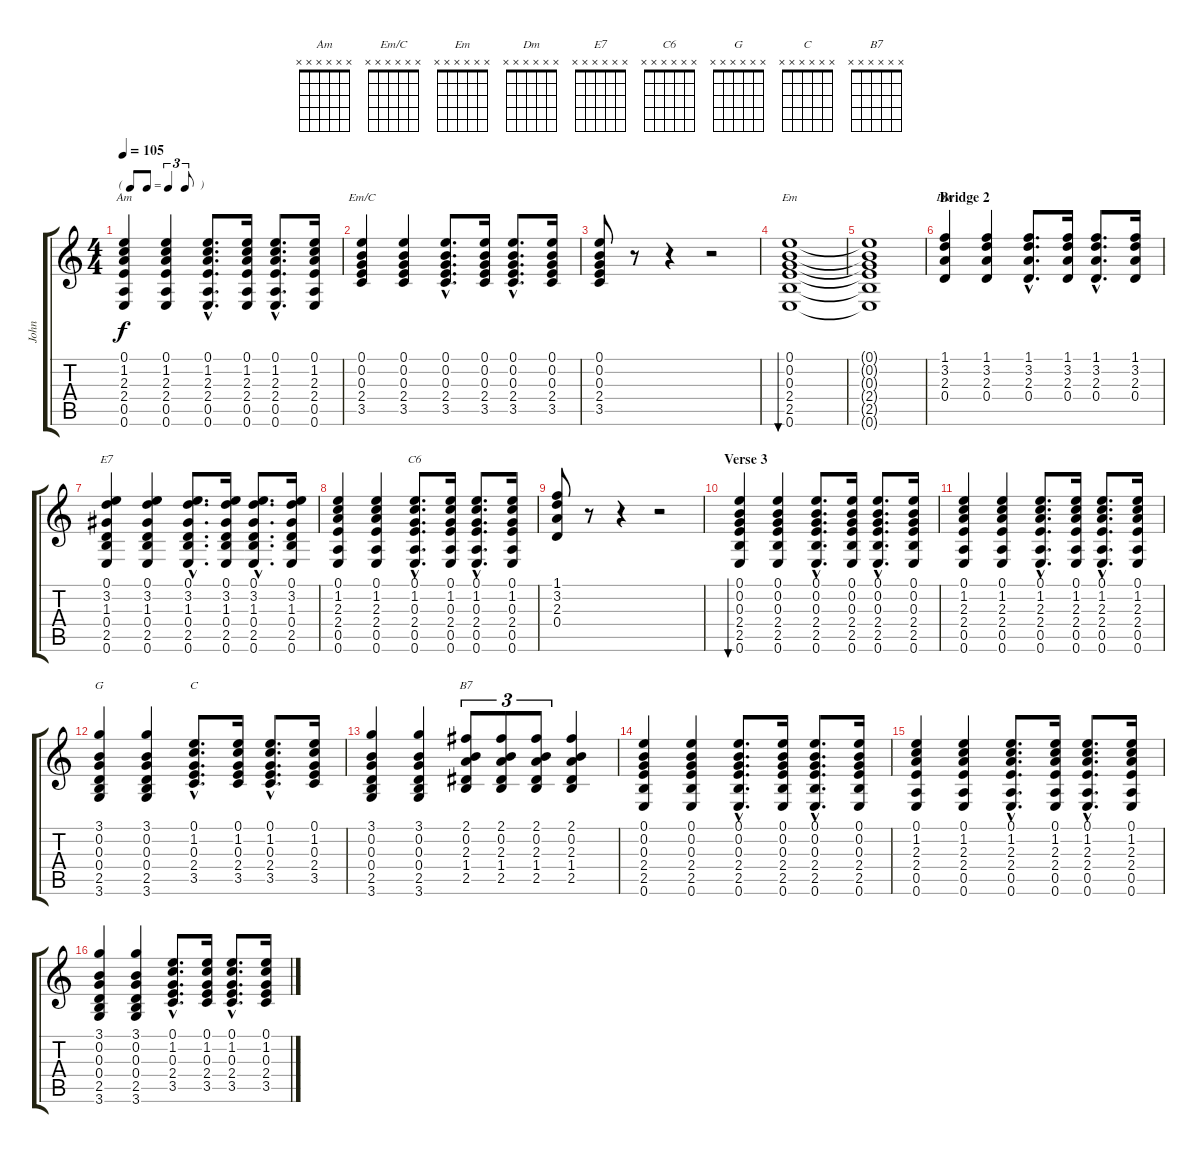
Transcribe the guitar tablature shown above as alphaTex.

\track ("John" "John") {instrument acousticguitarsteel}
\staff {score tabs}
\tuning (E4 B3 G3 D3 A2 E2) {hide}
\chord ("Am" x x x x x x)
\chord ("Em/C" x x x x x x)
\chord ("Em" x x x x x x)
\chord ("Dm" x x x x x x)
\chord ("E7" x x x x x x)
\chord ("C6" x x x x x x)
\chord ("G" x x x x x x)
\chord ("C" x x x x x x)
\chord ("B7" x x x x x x)
\ts (4 4)
\tf triplet8th
\tempo 105
\clef g2
\ks c
(0.1 1.2 2.3 2.4 0.5 0.6).4{ch "Am" dy f} (0.1 1.2 2.3 2.4 0.5 0.6).4 (0.1{hac} 1.2{hac} 2.3{hac} 2.4{hac} 0.5{hac} 0.6{hac}).8{d} (0.1 1.2 2.3 2.4 0.5 0.6).16 (0.1{hac} 1.2{hac} 2.3{hac} 2.4{hac} 0.5{hac} 0.6{hac}).8{d} (0.1 1.2 2.3 2.4 0.5 0.6).16 |
(0.1 0.2 0.3 2.4 3.5).4{ch "Em/C"} (0.1 0.2 0.3 2.4 3.5).4 (0.1{hac} 0.2{hac} 0.3{hac} 2.4{hac} 3.5{hac}).8{d} (0.1 0.2 0.3 2.4 3.5).16 (0.1{hac} 0.2{hac} 0.3{hac} 2.4{hac} 3.5{hac}).8{d} (0.1 0.2 0.3 2.4 3.5).16 |
(0.1 0.2 0.3 2.4 3.5).8 r.8 r.4 r.2 |
(0.1 0.2 0.3 2.4 2.5 0.6).1{bu 120 ch "Em"} |
(0.1{t} 0.2{t} 0.3{t} 2.4{t} 2.5{t} 0.6{t}).1 |
\section ("" "Bridge 2")
(1.1 3.2 2.3 0.4).4{ch "Dm"} (1.1 3.2 2.3 0.4).4 (1.1{hac} 3.2{hac} 2.3{hac} 0.4{hac}).8{d} (1.1 3.2 2.3 0.4).16 (1.1{hac} 3.2{hac} 2.3{hac} 0.4{hac}).8{d} (1.1 3.2 2.3 0.4).16 |
(0.1 3.2 1.3 0.4 2.5 0.6).4{ch "E7"} (0.1 3.2 1.3 0.4 2.5 0.6).4 (0.1{hac} 3.2{hac} 1.3{hac} 0.4{hac} 2.5{hac} 0.6{hac}).8{d} (0.1 3.2 1.3 0.4 2.5 0.6).16 (0.1{hac} 3.2{hac} 1.3{hac} 0.4{hac} 2.5{hac} 0.6{hac}).8{d} (0.1 3.2 1.3 0.4 2.5 0.6).16 |
(0.1 1.2 2.3 2.4 0.5 0.6).4 (0.1 1.2 2.3 2.4 0.5 0.6).4 (0.1{hac} 1.2{hac} 0.3{hac} 2.4{hac} 0.5{hac} 0.6{hac}).8{d ch "C6"} (0.1 1.2 0.3 2.4 0.5 0.6).16 (0.1{hac} 1.2{hac} 0.3{hac} 2.4{hac} 0.5{hac} 0.6{hac}).8{d} (0.1 1.2 0.3 2.4 0.5 0.6).16 |
(1.1 3.2 2.3 0.4).8 r.8 r.4 r.2 |
\section ("" "Verse 3")
(0.1 0.2 0.3 2.4 2.5 0.6).4{bu 120} (0.1 0.2 0.3 2.4 2.5 0.6).4 (0.1{hac} 0.2{hac} 0.3{hac} 2.4{hac} 2.5{hac} 0.6{hac}).8{d} (0.1 0.2 0.3 2.4 2.5 0.6).16 (0.1{hac} 0.2{hac} 0.3{hac} 2.4{hac} 2.5{hac} 0.6{hac}).8{d} (0.1 0.2 0.3 2.4 2.5 0.6).16 |
(0.1 1.2 2.3 2.4 0.5 0.6).4 (0.1 1.2 2.3 2.4 0.5 0.6).4 (0.1{hac} 1.2{hac} 2.3{hac} 2.4{hac} 0.5{hac} 0.6{hac}).8{d} (0.1 1.2 2.3 2.4 0.5 0.6).16 (0.1{hac} 1.2{hac} 2.3{hac} 2.4{hac} 0.5{hac} 0.6{hac}).8{d} (0.1 1.2 2.3 2.4 0.5 0.6).16 |
(3.1 0.2 0.3 0.4 2.5 3.6).4{ch "G"} (3.1 0.2 0.3 0.4 2.5 3.6).4 (0.1{hac} 1.2{hac} 0.3{hac} 2.4{hac} 3.5{hac}).8{d ch "C"} (0.1 1.2 0.3 2.4 3.5).16 (0.1{hac} 1.2{hac} 0.3{hac} 2.4{hac} 3.5{hac}).8{d} (0.1 1.2 0.3 2.4 3.5).16 |
(3.1 0.2 0.3 0.4 2.5 3.6).4 (3.1 0.2 0.3 0.4 2.5 3.6).4 (2.1 0.2 2.3 1.4 2.5).8{tu (3 2) ch "B7"} (2.1 0.2 2.3 1.4 2.5).8{tu (3 2)} (2.1 0.2 2.3 1.4 2.5).8{tu (3 2)} (2.1 0.2 2.3 1.4 2.5).4 |
(0.1 0.2 0.3 2.4 2.5 0.6).4 (0.1 0.2 0.3 2.4 2.5 0.6).4 (0.1{hac} 0.2{hac} 0.3{hac} 2.4{hac} 2.5{hac} 0.6{hac}).8{d} (0.1 0.2 0.3 2.4 2.5 0.6).16 (0.1{hac} 0.2{hac} 0.3{hac} 2.4{hac} 2.5{hac} 0.6{hac}).8{d} (0.1 0.2 0.3 2.4 2.5 0.6).16 |
(0.1 1.2 2.3 2.4 0.5 0.6).4 (0.1 1.2 2.3 2.4 0.5 0.6).4 (0.1{hac} 1.2{hac} 2.3{hac} 2.4{hac} 0.5{hac} 0.6{hac}).8{d} (0.1 1.2 2.3 2.4 0.5 0.6).16 (0.1{hac} 1.2{hac} 2.3{hac} 2.4{hac} 0.5{hac} 0.6{hac}).8{d} (0.1 1.2 2.3 2.4 0.5 0.6).16 |
(3.1 0.2 0.3 0.4 2.5 3.6).4 (3.1 0.2 0.3 0.4 2.5 3.6).4 (0.1{hac} 1.2{hac} 0.3{hac} 2.4{hac} 3.5{hac}).8{d} (0.1 1.2 0.3 2.4 3.5).16 (0.1{hac} 1.2{hac} 0.3{hac} 2.4{hac} 3.5{hac}).8{d} (0.1 1.2 0.3 2.4 3.5).16
